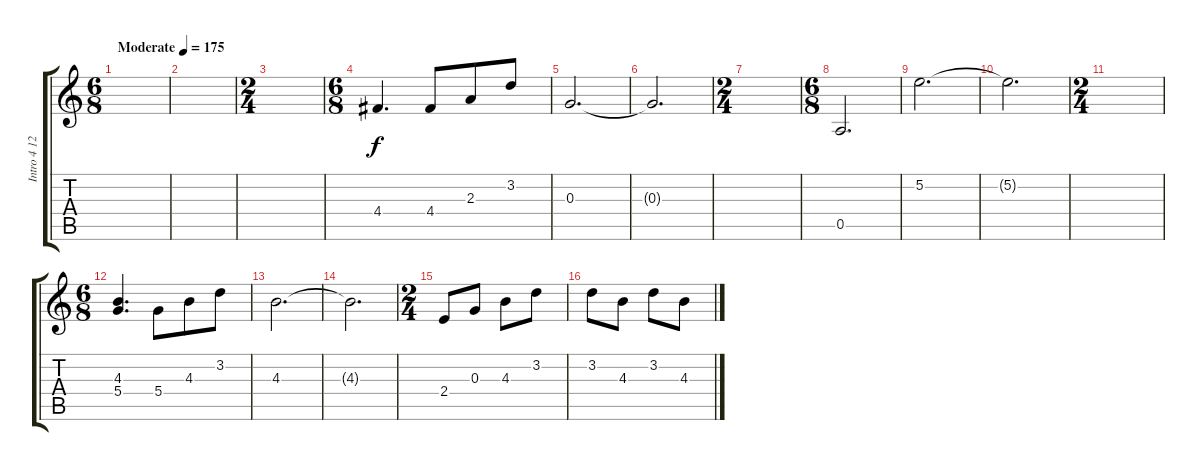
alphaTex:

\track ("Intro 4 12string" "Intro 4 12") {instrument acousticguitarsteel}
\staff {score tabs}
\tuning (E4 B3 G3 D3 A2 E2) {hide}
\ts (6 8)
\tempo (175 "Moderate")
\tempo 77
\tempo (175 "Moderate")
\clef g2
\ks c
|
|
\ts (2 4)
|
\ts (6 8)
4.4.4{d} 4.4.8 2.3.8 3.2.8 |
0.3.2{d} |
0.3{t}.2{d} |
\ts (2 4)
|
\ts (6 8)
0.5.2{d} |
5.2.2{d} |
5.2{t}.2{d} |
\ts (2 4)
|
\ts (6 8)
(4.3 5.4).4{d} 5.4.8 4.3.8 3.2.8 |
4.3.2{d} |
4.3{t}.2{d} |
\ts (2 4)
2.4.8 0.3.8 4.3.8 3.2.8 |
3.2.8 4.3.8 3.2.8 4.3.8
